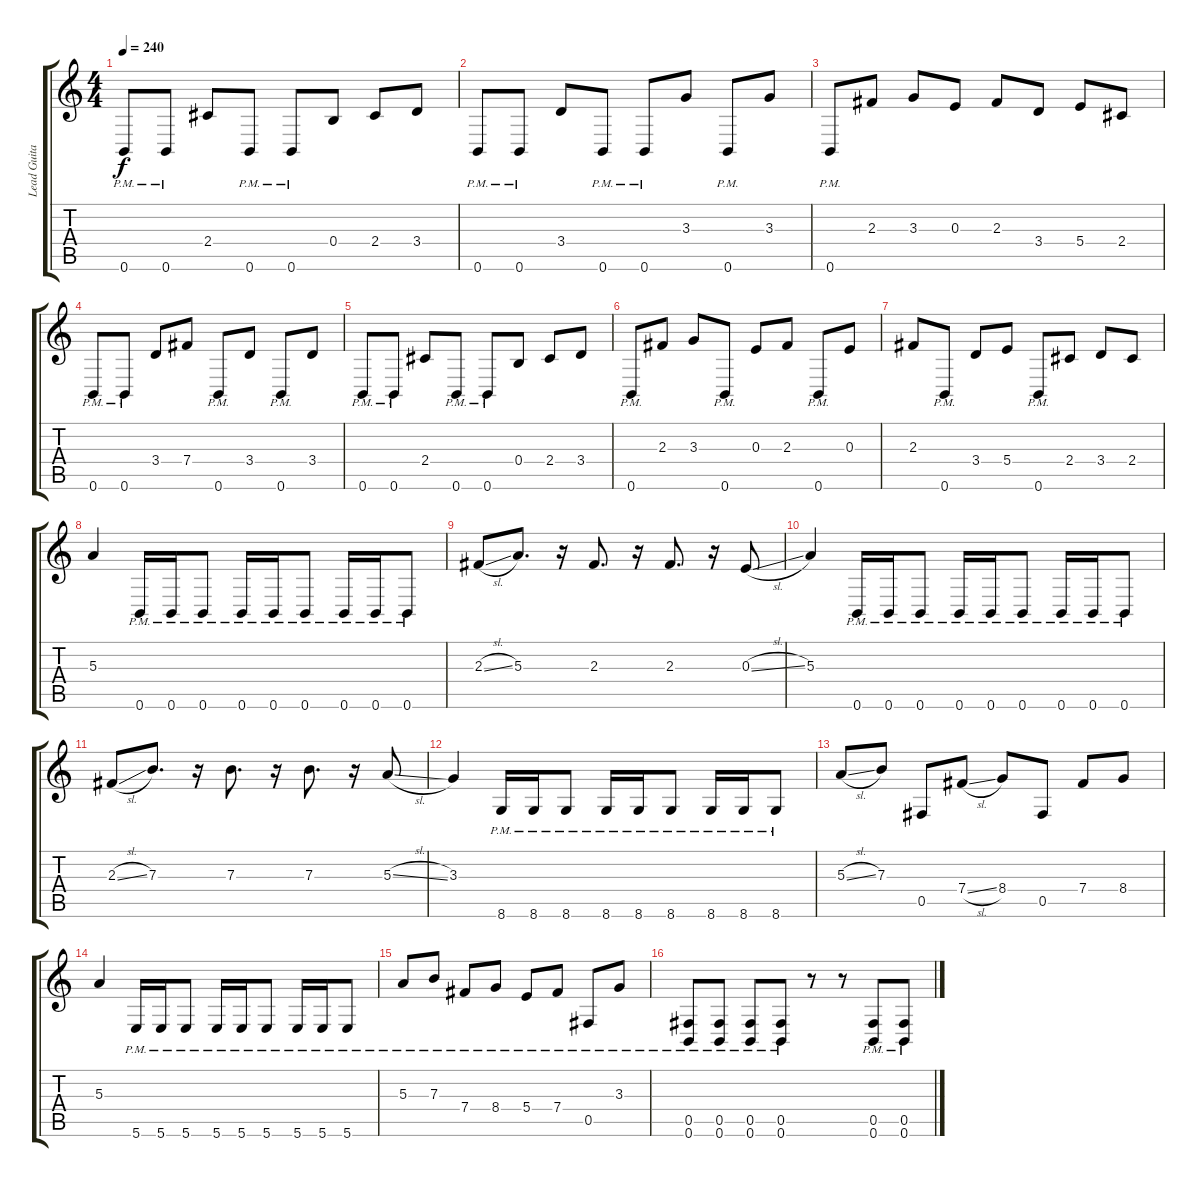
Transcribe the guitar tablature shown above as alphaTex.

\track ("Lead Guitar" "Lead Guita") {instrument distortionguitar}
\staff {score tabs}
\tuning (Db4 Ab3 E3 B2 Gb2 B1) {hide}
\ts (4 4)
\tempo 240
\clef g2
\ks c
0.6{pm}.8{dy f} 0.6{pm}.8 2.4.8 0.6{pm}.8 0.6{pm}.8 0.4.8 2.4.8 3.4.8 |
0.6{pm}.8 0.6{pm}.8 3.4.8 0.6{pm}.8 0.6{pm}.8 3.3.8 0.6{pm}.8 3.3.8 |
0.6{pm}.8 2.3.8 3.3.8 0.3.8 2.3.8 3.4.8 5.4.8 2.4.8 |
0.6{pm}.8 0.6{pm}.8 3.4.8 7.4.8 0.6{pm}.8 3.4.8 0.6{pm}.8 3.4.8 |
0.6{pm}.8 0.6{pm}.8 2.4.8 0.6{pm}.8 0.6{pm}.8 0.4.8 2.4.8 3.4.8 |
0.6{pm}.8 2.3.8 3.3.8 0.6{pm}.8 0.3.8 2.3.8 0.6{pm}.8 0.3.8 |
2.3.8 0.6{pm}.8 3.4.8 5.4.8 0.6{pm}.8 2.4.8 3.4.8 2.4.8 |
5.3.4 0.6{pm}.16 0.6{pm}.16 0.6{pm}.8 0.6{pm}.16 0.6{pm}.16 0.6{pm}.8 0.6{pm}.16 0.6{pm}.16 0.6{pm}.8 |
2.3{sl}.8 5.3.8{d} r.16 2.3.8{d} r.16 2.3.8{d} r.16 0.3{sl}.8 |
5.3.4 0.6{pm}.16 0.6{pm}.16 0.6{pm}.8 0.6{pm}.16 0.6{pm}.16 0.6{pm}.8 0.6{pm}.16 0.6{pm}.16 0.6{pm}.8 |
2.3{sl}.8 7.3.8{d} r.16 7.3.8{d} r.16 7.3.8{d} r.16 5.3{sl}.8 |
3.3.4 8.6{pm}.16 8.6{pm}.16 8.6{pm}.8 8.6{pm}.16 8.6{pm}.16 8.6{pm}.8 8.6{pm}.16 8.6{pm}.16 8.6{pm}.8 |
5.3{sl}.8 7.3.8 0.5.8 7.4{sl}.8 8.4.8 0.5.8 7.4.8 8.4.8 |
5.3.4 5.6{pm}.16 5.6{pm}.16 5.6{pm}.8 5.6{pm}.16 5.6{pm}.16 5.6{pm}.8 5.6{pm}.16 5.6{pm}.16 5.6{pm}.8 |
5.3{pm}.8 7.3{pm}.8 7.4{pm}.8 8.4{pm}.8 5.4{pm}.8 7.4{pm}.8 0.5{pm}.8 3.3{pm}.8 |
(0.5{pm} 0.6{pm}).8 (0.5{pm} 0.6{pm}).8 (0.5{pm} 0.6{pm}).8 (0.5{pm} 0.6{pm}).8 r.8 r.8 (0.5{pm} 0.6{pm}).8 (0.5{pm} 0.6{pm}).8
